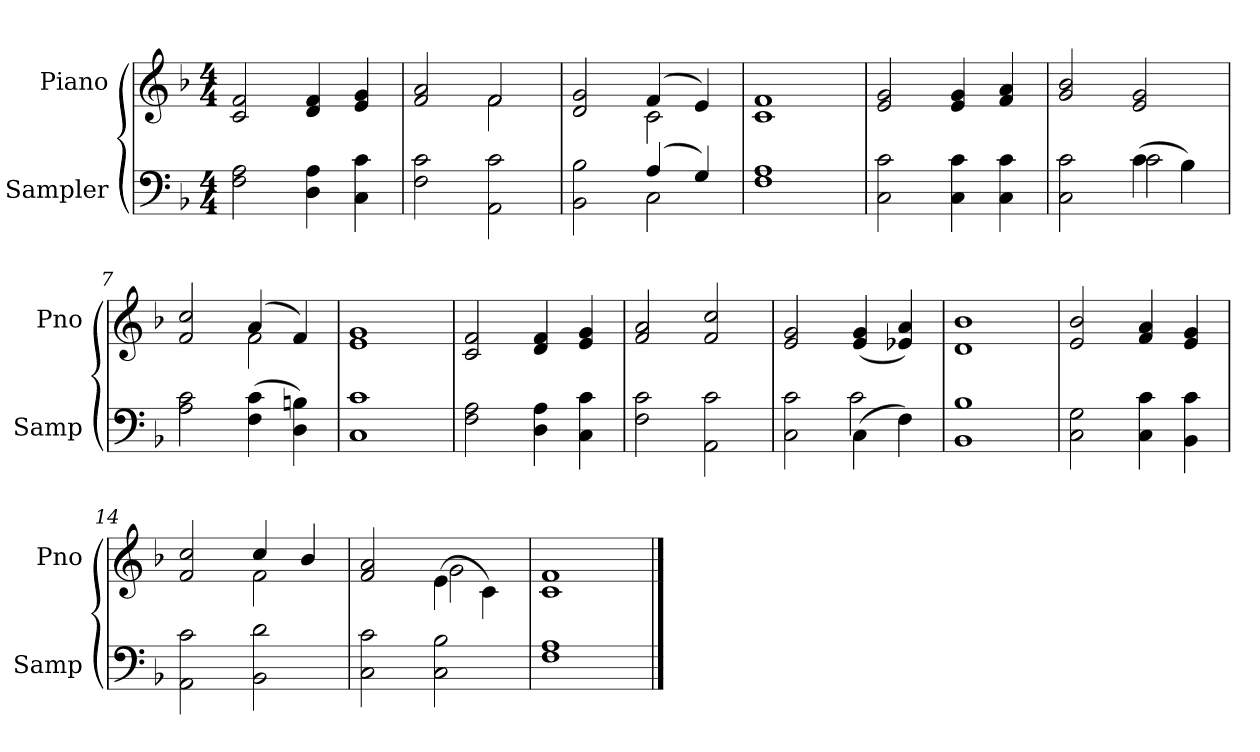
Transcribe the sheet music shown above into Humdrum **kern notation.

**kern	**kern
*part2	*part1
*staff2	*staff1
*I"Sampler	*I"Piano
*I'Samp	*I'Pno
*clefF4	*clefG2
*k[b-]	*k[b-]
*F:	*F:
*M4/4	*M4/4
=1	=1
2F 2A	2c 2f
4D 4A	4d 4f
4C 4c	4e 4g
=2	=2
*	*^
2F 2c	2f 2a	2ryy
2AA 2c	2f/	2f
=3	=3	=3
*^	*	*
2BB- 2B-	2ryy	2d 2g	2ryy
(4A/	2C	(4f/	2c
4G/)	.	4e/)	.
*v	*v	*	*
*	*v	*v
=4	=4
1F 1A	1c 1f
=5	=5
2C 2c	2e 2g
4C 4c	4e 4g
4C 4c	4f 4a
=6	=6
*^	*
2C 2c	2ryy	2g 2b-
(4c\	2c	2e 2g
4B-\)	.	.
*v	*v	*
=7	=7
*	*^
2A\ 2c\	2f 2cc	2ryy
(4F\ 4c\	(4a/	2f
4D\ 4Bn\)	4f/)	.
*	*v	*v
=8	=8
1C 1c	1e 1g
=9	=9
2F 2A	2c 2f
4D 4A	4d 4f
4C 4c	4e 4g
=10	=10
2F 2c	2f 2a
2AA 2c	2f 2cc
=11	=11
*^	*
2C 2c	2ryy	2e 2g
(4C\	2c	(4e 4g
4F\)	.	4e-X 4a)
*v	*v	*
=12	=12
1BB- 1B-	1d 1b-
=13	=13
2C 2G	2e 2b-
4C 4c	4f 4a
4BB- 4c	4e 4g
=14	=14
*	*^
2AA 2c	2f 2cc	2ryy
2BB- 2d	4cc/	2f
.	4b-/	.
=15	=15	=15
2C 2c	2f 2a	2ryy
2C 2B-	(4e\	2g
.	4c\)	.
*	*v	*v
=16	=16
1F 1A	1c 1f
==	==
*-	*-
